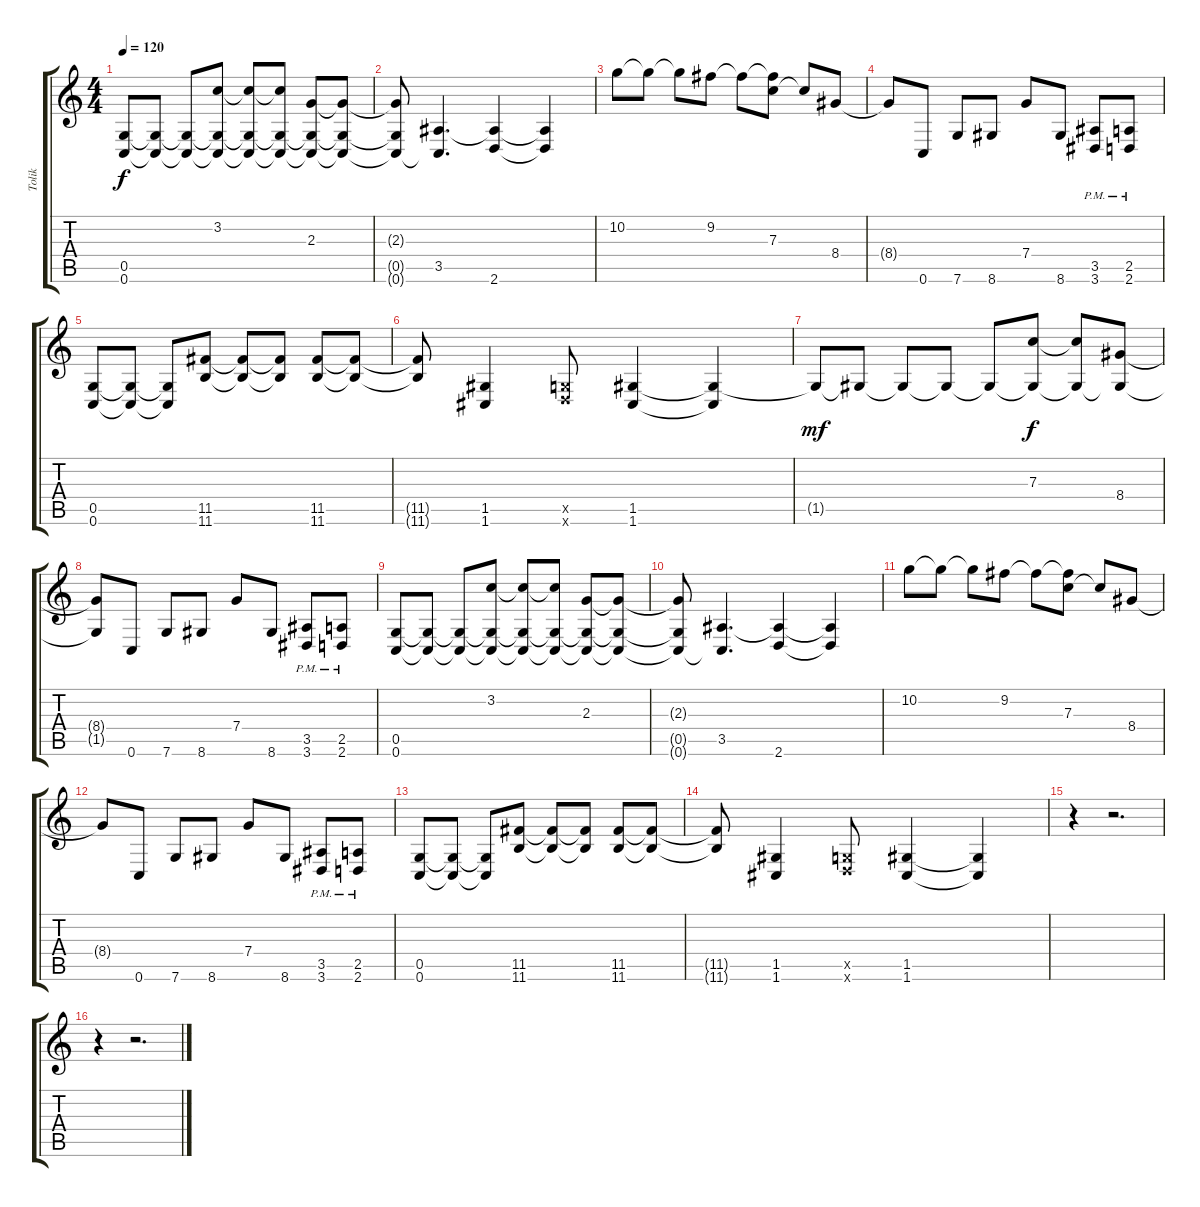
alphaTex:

\track ("Tolik" "Tolik") {instrument distortionguitar}
\staff {score tabs}
\tuning (D4 A3 F3 C3 G2 C2) {hide}
\ts (4 4)
\tempo 120
\clef g2
\ks c
(0.5 0.6).8{dy f} (0.5{t} 0.6{t}).8 (0.5{t} 0.6{t}).8 (3.2 0.5{t} 0.6{t}).8 (3.2{t} 0.5{t} 0.6{t}).8 (3.2{t} 0.5{t} 0.6{t}).8 (2.3 0.5{t} 0.6{t}).8 (2.3{t} 0.5{t} 0.6{t}).8 |
(2.3{t} 0.5{t} 0.6{t}).8 (3.5 0.6{t}).4{d} (3.5{t} 2.6).4 (3.5{t} 2.6{t}).4 |
10.2.8 10.2{t}.8 10.2{t}.8 9.2.8 9.2{t}.8 (9.2{t} 7.3).8 7.3{t}.8 8.4.8 |
8.4{t}.8 0.6.8 7.6.8 8.6.8 7.4.8 8.6.8 (3.5{pm} 3.6{pm}).8 (2.5{pm} 2.6{pm}).8 |
(0.5 0.6).8 (0.5{t} 0.6{t}).8 (0.5{t} 0.6{t}).8 (11.5 11.6).8 (11.5{t} 11.6{t}).8 (11.5{t} 11.6{t}).8 (11.5 11.6).8 (11.5{t} 11.6{t}).8 |
(11.5{t} 11.6{t}).8 (1.5 1.6).4 (0.5{x} 2.6{x}).8 (1.5 1.6).4 (1.5{t} 1.6{t}).4 |
1.5{t}.8{dy mf} 1.5{t}.8 1.5{t}.8 1.5{t}.8 1.5{t}.8 (7.3 1.5{t}).8{dy f} (7.3{t} 1.5{t}).8 (8.4 1.5{t}).8 |
(8.4{t} 1.5{t}).8 0.6.8 7.6.8 8.6.8 7.4.8 8.6.8 (3.5{pm} 3.6{pm}).8 (2.5{pm} 2.6{pm}).8 |
(0.5 0.6).8 (0.5{t} 0.6{t}).8 (0.5{t} 0.6{t}).8 (3.2 0.5{t} 0.6{t}).8 (3.2{t} 0.5{t} 0.6{t}).8 (3.2{t} 0.5{t} 0.6{t}).8 (2.3 0.5{t} 0.6{t}).8 (2.3{t} 0.5{t} 0.6{t}).8 |
(2.3{t} 0.5{t} 0.6{t}).8 (3.5 0.6{t}).4{d} (3.5{t} 2.6).4 (3.5{t} 2.6{t}).4 |
10.2.8 10.2{t}.8 10.2{t}.8 9.2.8 9.2{t}.8 (9.2{t} 7.3).8 7.3{t}.8 8.4.8 |
8.4{t}.8 0.6.8 7.6.8 8.6.8 7.4.8 8.6.8 (3.5{pm} 3.6{pm}).8 (2.5{pm} 2.6{pm}).8 |
(0.5 0.6).8 (0.5{t} 0.6{t}).8 (0.5{t} 0.6{t}).8 (11.5 11.6).8 (11.5{t} 11.6{t}).8 (11.5{t} 11.6{t}).8 (11.5 11.6).8 (11.5{t} 11.6{t}).8 |
(11.5{t} 11.6{t}).8 (1.5 1.6).4 (0.5{x} 2.6{x}).8 (1.5 1.6).4 (1.5{t} 1.6{t}).4 |
r.4 r.2{d} |
r.4 r.2{d}
